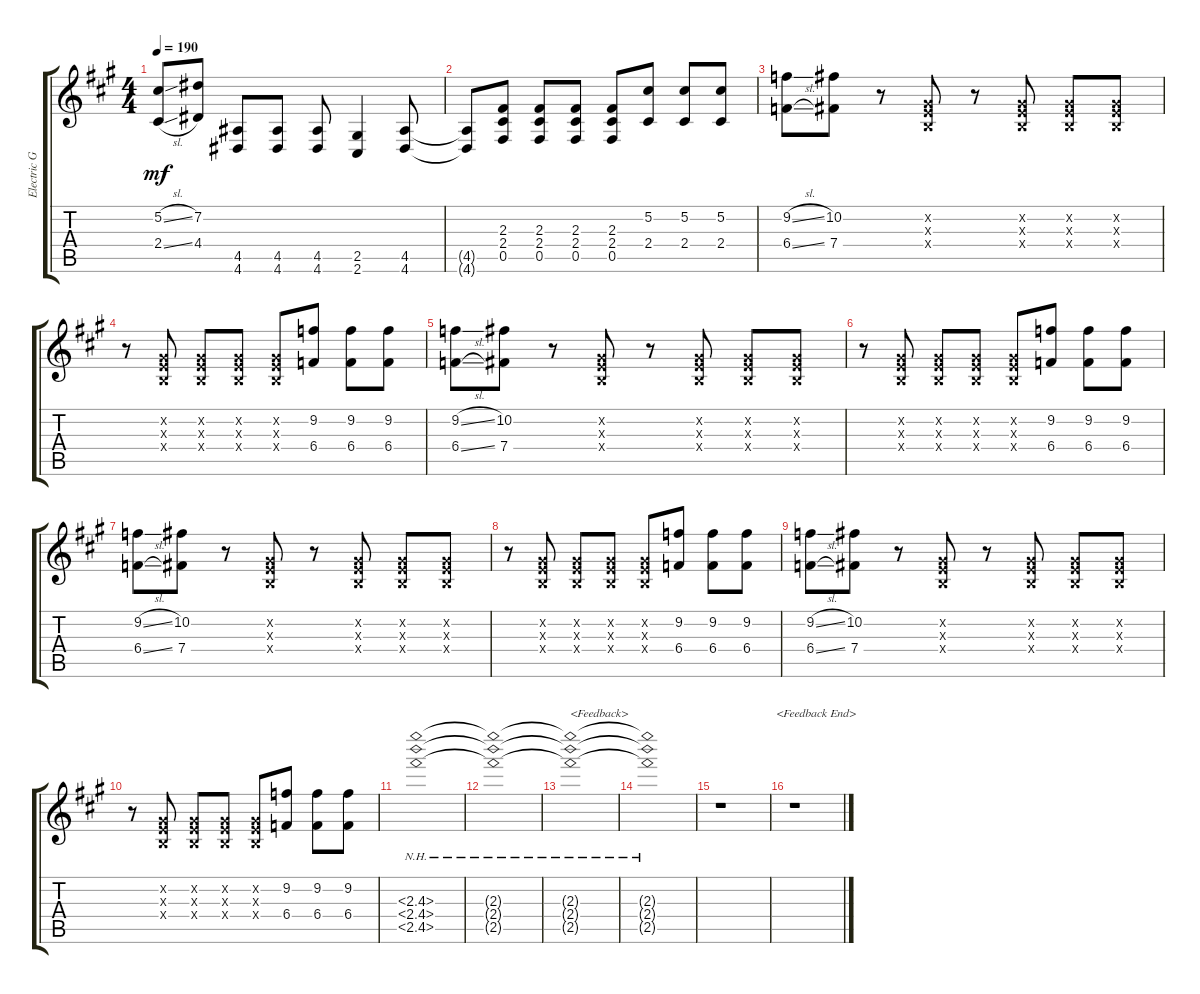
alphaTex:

\track ("Electric Guitar <麗>" "Electric G") {instrument distortionguitar}
\staff {score tabs}
\tuning (Db4 Ab3 E3 B2 Gb2 B1) {hide}
\ts (4 4)
\tempo 190
\clef g2
\ks a
(5.2{sl} 2.4{sl}).8{dy mf} (7.2 4.4).8 (4.5 4.6).8 (4.5 4.6).8 (4.5 4.6).8 (2.5 2.6).4 (4.5 4.6).8 |
(4.5{t} 4.6{t}).8 (2.3 2.4 0.5).8 (2.3 2.4 0.5).8 (2.3 2.4 0.5).8 (2.3 2.4 0.5).8 (5.2 2.4).8 (5.2 2.4).8 (5.2 2.4).8 |
(9.2{sl} 6.4{sl}).8 (10.2 7.4).8 r.8 (0.2{x} 0.3{x} 0.4{x}).8 r.8 (0.2{x} 0.3{x} 0.4{x}).8 (0.2{x} 0.3{x} 0.4{x}).8 (0.2{x} 0.3{x} 0.4{x}).8 |
r.8 (0.2{x} 0.3{x} 0.4{x}).8 (0.2{x} 0.3{x} 0.4{x}).8 (0.2{x} 0.3{x} 0.4{x}).8 (0.2{x} 0.3{x} 0.4{x}).8 (9.2 6.4).8 (9.2 6.4).8 (9.2 6.4).8 |
(9.2{sl} 6.4{sl}).8 (10.2 7.4).8 r.8 (0.2{x} 0.3{x} 0.4{x}).8 r.8 (0.2{x} 0.3{x} 0.4{x}).8 (0.2{x} 0.3{x} 0.4{x}).8 (0.2{x} 0.3{x} 0.4{x}).8 |
r.8 (0.2{x} 0.3{x} 0.4{x}).8 (0.2{x} 0.3{x} 0.4{x}).8 (0.2{x} 0.3{x} 0.4{x}).8 (0.2{x} 0.3{x} 0.4{x}).8 (9.2 6.4).8 (9.2 6.4).8 (9.2 6.4).8 |
(9.2{sl} 6.4{sl}).8 (10.2 7.4).8 r.8 (0.2{x} 0.3{x} 0.4{x}).8 r.8 (0.2{x} 0.3{x} 0.4{x}).8 (0.2{x} 0.3{x} 0.4{x}).8 (0.2{x} 0.3{x} 0.4{x}).8 |
r.8 (0.2{x} 0.3{x} 0.4{x}).8 (0.2{x} 0.3{x} 0.4{x}).8 (0.2{x} 0.3{x} 0.4{x}).8 (0.2{x} 0.3{x} 0.4{x}).8 (9.2 6.4).8 (9.2 6.4).8 (9.2 6.4).8 |
(9.2{sl} 6.4{sl}).8 (10.2 7.4).8 r.8 (0.2{x} 0.3{x} 0.4{x}).8 r.8 (0.2{x} 0.3{x} 0.4{x}).8 (0.2{x} 0.3{x} 0.4{x}).8 (0.2{x} 0.3{x} 0.4{x}).8 |
r.8 (0.2{x} 0.3{x} 0.4{x}).8 (0.2{x} 0.3{x} 0.4{x}).8 (0.2{x} 0.3{x} 0.4{x}).8 (0.2{x} 0.3{x} 0.4{x}).8 (9.2 6.4).8 (9.2 6.4).8 (9.2 6.4).8 |
\section ("" "")
(2.3{nh} 2.4{nh} 2.5{nh}).1 |
(2.3{nh t} 2.4{nh t} 2.5{nh t}).1 |
(2.3{nh t} 2.4{nh t} 2.5{nh t}).1{txt "<Feedback>"} |
(2.3{nh t} 2.4{nh t} 2.5{nh t}).1{txt "                                           <Feedback End>"} |
\section ("" "")
r.1 |
r.1
